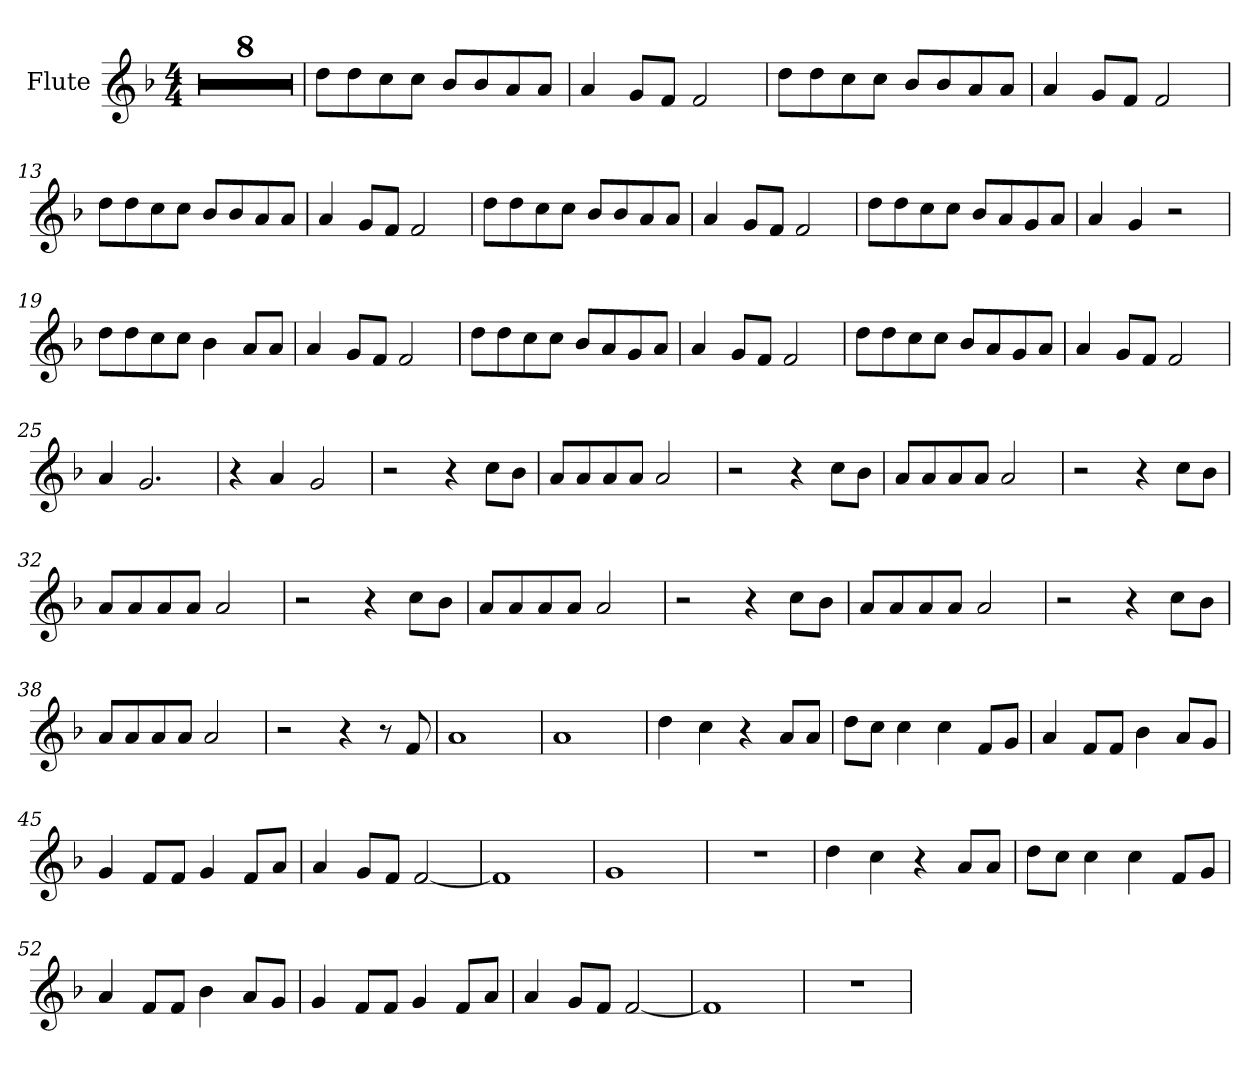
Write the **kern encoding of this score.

**kern
*part1
*staff1
*I"Flute
*I'Fl.
*clefG2
*k[b-]
*M4/4
=1
1r
=2
1r
=3
1r
=4
1r
=5
1r
=6
1r
=7
1r
=8
1r
=9
8dd\L
8dd\
8cc\
8cc\J
8b-/L
8b-/
8a/
8a/J
=10
4a/
8g/L
8f/J
2f/
=11
8dd\L
8dd\
8cc\
8cc\J
8b-/L
8b-/
8a/
8a/J
=12
4a/
8g/L
8f/J
2f/
=13
8dd\L
8dd\
8cc\
8cc\J
8b-/L
8b-/
8a/
8a/J
=14
4a/
8g/L
8f/J
2f/
=15
8dd\L
8dd\
8cc\
8cc\J
8b-/L
8b-/
8a/
8a/J
!!LO:LB:g=z
=16
4a/
8g/L
8f/J
2f/
=17
8dd\L
8dd\
8cc\
8cc\J
8b-/L
8a/
8g/
8a/J
=18
4a/
4g/
2r
=19
8dd\L
8dd\
8cc\
8cc\J
4b-\
8a/L
8a/J
=20
4a/
8g/L
8f/J
2f/
=21
8dd\L
8dd\
8cc\
8cc\J
8b-/L
8a/
8g/
8a/J
=22
4a/
8g/L
8f/J
2f/
=23
8dd\L
8dd\
8cc\
8cc\J
8b-/L
8a/
8g/
8a/J
!!LO:LB:g=z
=24
4a/
8g/L
8f/J
2f/
=25
4a/
2.g/
=26
4r
4a/
2g/
=27
2r
4r
8cc\L
8b-\J
=28
8a/L
8a/
8a/
8a/J
2a/
=29
2r
4r
8cc\L
8b-\J
=30
8a/L
8a/
8a/
8a/J
2a/
=31
2r
4r
8cc\L
8b-\J
=32
8a/L
8a/
8a/
8a/J
2a/
=33
2r
4r
8cc\L
8b-\J
!!LO:LB:g=z
=34
8a/L
8a/
8a/
8a/J
2a/
=35
2r
4r
8cc\L
8b-\J
=36
8a/L
8a/
8a/
8a/J
2a/
=37
2r
4r
8cc\L
8b-\J
=38
8a/L
8a/
8a/
8a/J
2a/
=39
2r
4r
8r
8f/
=40
1a
=41
1a:
=42
4dd:\
4cc\
4r
8a/L
8a/J
=43
8dd\L
8cc\J
4cc\
4cc\
8f/L
8g/J
!!LO:LB:g=z
=44
4a/
8f/L
8f/J
4b-\
8a/L
8g/J
=45
4g/
8f/L
8f/J
4g/
8f/L
8a/J
=46
4a/
8g/L
8f/J
[2f/
=47
1f]
=48
1g:
=49
1r
=50
4dd:\
4cc\
4r
8a/L
8a/J
=51
8dd\L
8cc\J
4cc\
4cc\
8f/L
8g/J
=52
4a/
8f/L
8f/J
4b-\
8a/L
8g/J
=53
4g/
8f/L
8f/J
4g/
8f/L
8a/J
!!LO:LB:g=z
=54
4a/
8g/L
8f/J
[2f/
=55
1f]
=56
1r
=
*-
